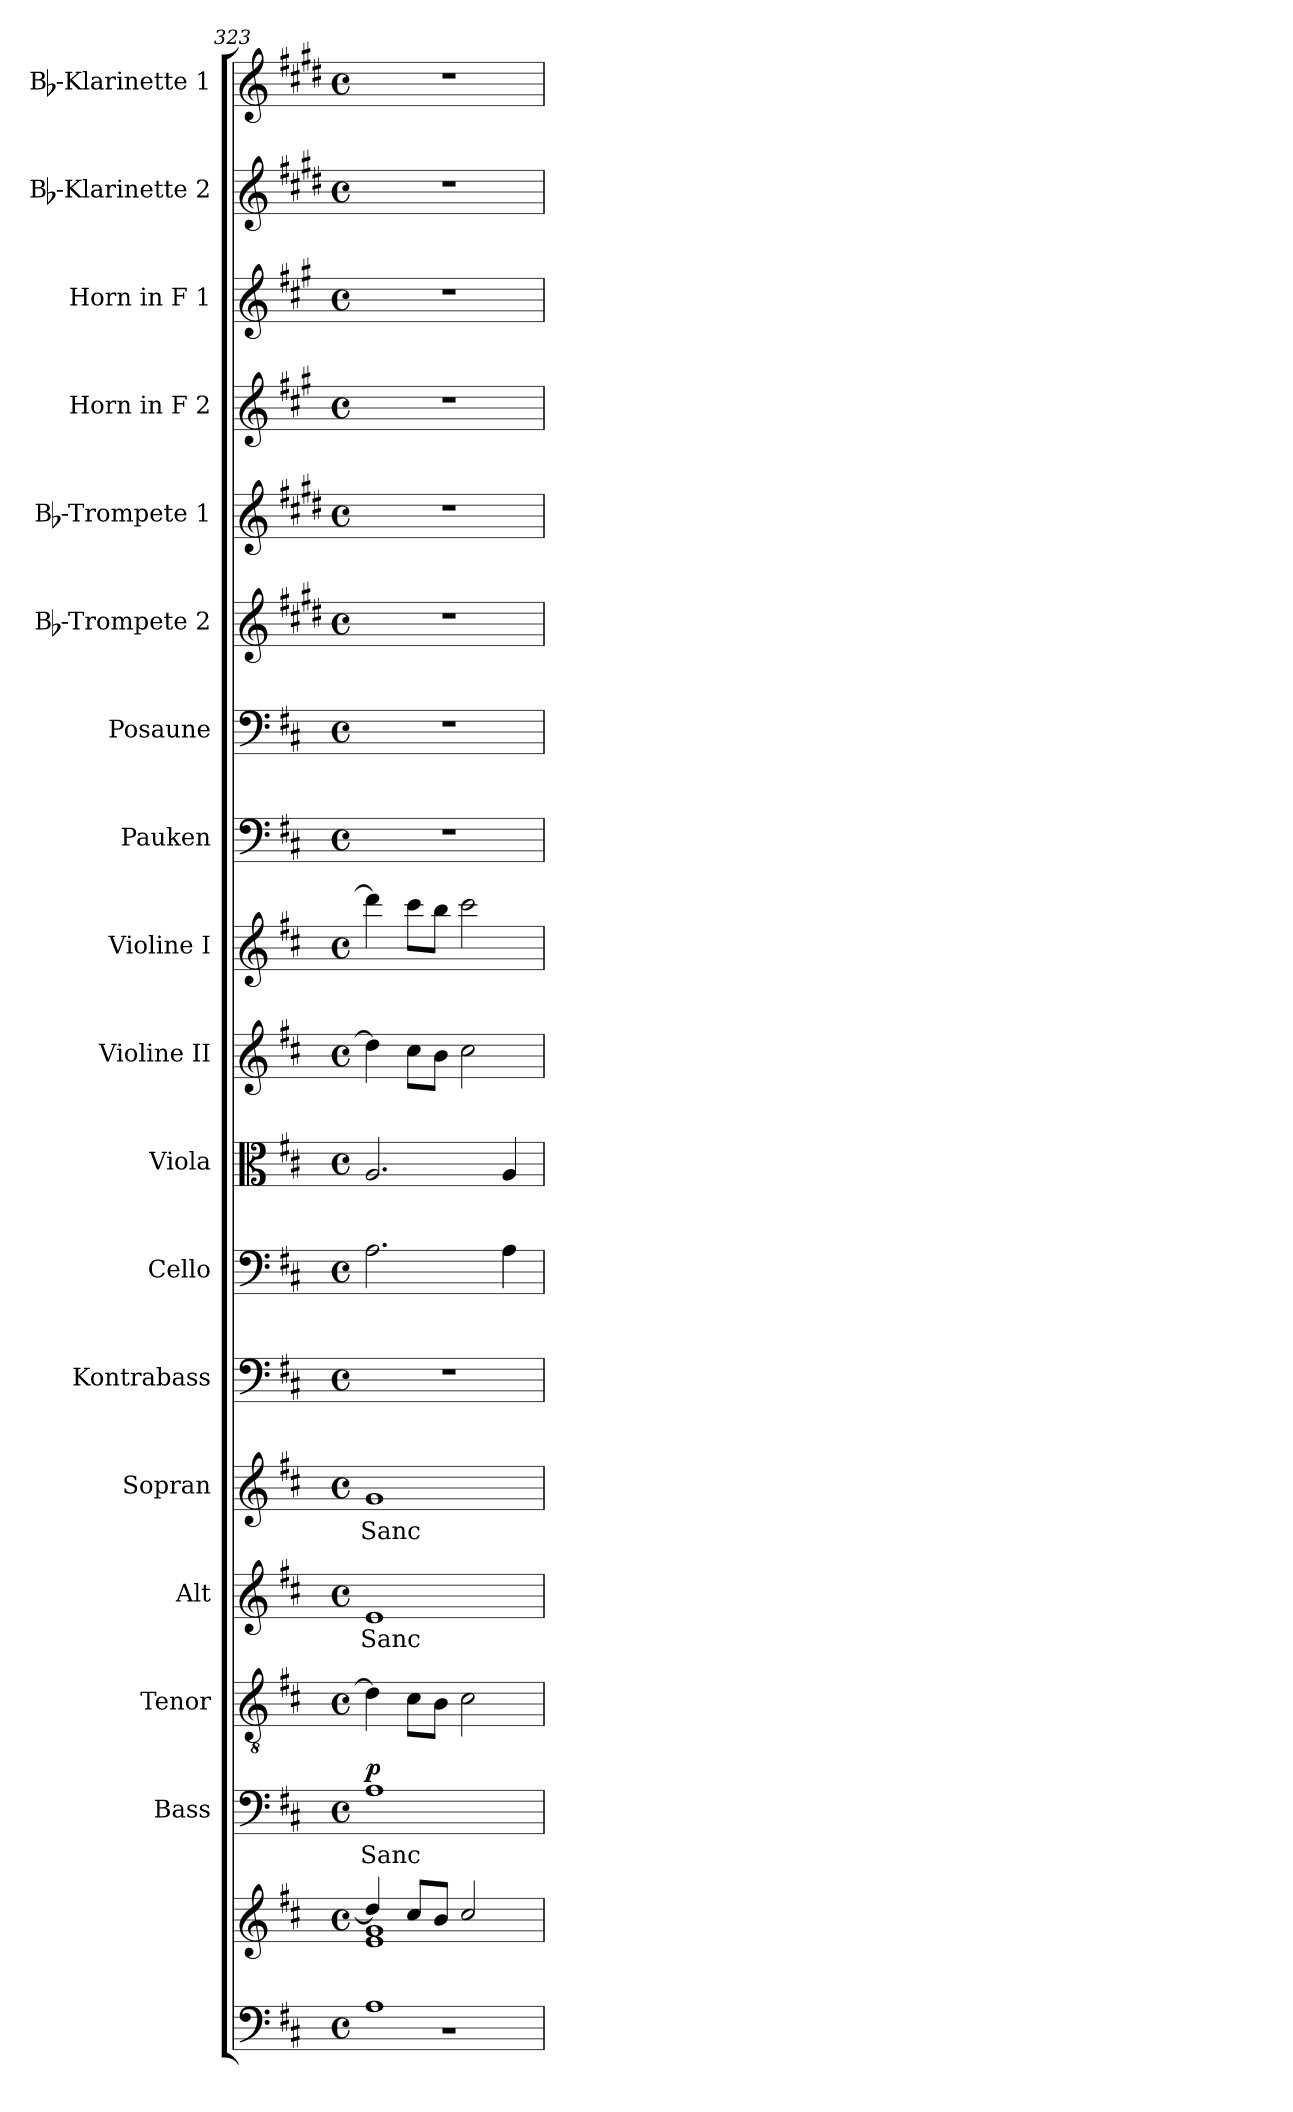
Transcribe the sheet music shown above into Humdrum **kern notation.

**kern	**kern	**kern	**text	**dynam	**kern	**kern	**text	**kern	**text	**kern	**kern	**kern	**kern	**kern	**kern	**kern	**kern	**kern	**kern	**kern	**kern	**kern
*part18	*part18	*part17	*part17	*part17	*part16	*part15	*part15	*part14	*part14	*part13	*part12	*part11	*part10	*part9	*part8	*part7	*part6	*part5	*part4	*part3	*part2	*part1
*staff19	*staff18	*staff17	*staff17	*staff17	*staff16	*staff15	*staff15	*staff14	*staff14	*staff13	*staff12	*staff11	*staff10	*staff9	*staff8	*staff7	*staff6	*staff5	*staff4	*staff3	*staff2	*staff1
*	*	*I"Bass	*	*	*I"Tenor	*I"Alt	*	*I"Sopran	*	*I"Kontrabass	*I"Cello	*I"Viola	*I"Violine II	*I"Violine I	*I"Pauken	*I"Posaune	*I"Bb-Trompete 2	*I"Bb-Trompete 1	*I"Horn in F 2	*I"Horn in F 1	*I"Bb-Klarinette 2	*I"Bb-Klarinette 1
*	*	*I'B.	*	*	*I'T.	*I'A.	*	*I'S.	*	*I'Kb.	*	*I'Vla.	*I'Vl. II	*I'Vl. I	*I'Pk.	*I'Pos.	*I'Bb Trp. 2	*I'Bb Trp. 1	*	*	*I'Bb Kl. 2	*I'Bb Kl. 1
*clefF4	*clefG2	*clefF4	*	*	*clefGv2	*clefG2	*	*clefG2	*	*clefF4	*clefF4	*clefC3	*clefG2	*clefG2	*clefF4	*clefF4	*clefG2	*clefG2	*clefG2	*clefG2	*clefG2	*clefG2
*	*	*	*	*	*	*	*	*	*	*ITrd7c12	*	*	*	*	*	*	*ITrd1c2	*ITrd1c2	*ITrd4c7	*ITrd4c7	*ITrd1c2	*ITrd1c2
*k[f#c#]	*k[f#c#]	*k[f#c#]	*	*	*k[f#c#]	*k[f#c#]	*	*k[f#c#]	*	*k[f#c#]	*k[f#c#]	*k[f#c#]	*k[f#c#]	*k[f#c#]	*k[f#c#]	*k[f#c#]	*k[f#c#]	*k[f#c#]	*k[f#c#]	*k[f#c#]	*k[f#c#]	*k[f#c#]
*D:	*D:	*D:	*	*	*D:	*D:	*	*D:	*	*D:	*D:	*D:	*D:	*D:	*D:	*D:	*D:	*D:	*D:	*D:	*D:	*D:
*M4/4	*M4/4	*M4/4	*	*	*M4/4	*M4/4	*	*M4/4	*	*M4/4	*M4/4	*M4/4	*M4/4	*M4/4	*M4/4	*M4/4	*M4/4	*M4/4	*M4/4	*M4/4	*M4/4	*M4/4
*met(c)	*met(c)	*met(c)	*	*	*met(c)	*met(c)	*	*met(c)	*	*met(c)	*met(c)	*met(c)	*met(c)	*met(c)	*met(c)	*met(c)	*met(c)	*met(c)	*met(c)	*met(c)	*met(c)	*met(c)
=323	=323	=323	=323	=323	=323	=323	=323	=323	=323	=323	=323	=323	=323	=323	=323	=323	=323	=323	=323	=323	=323	=323
*^	*^	*	*	*	*	*	*	*	*	*	*	*	*	*	*	*	*	*	*	*	*	*
!	!	!	!	!	!LO:LY:b	!LO:DY:a	!	!	!LO:LY:b	!	!LO:LY:b	!	!	!	!	!	!	!	!	!	!	!	!	!
1A	1r	4dd/]	1e 1g	1A	Sanc-	p	4d\]	1e	Sanc-	1g	Sanc-	1r	2.A\	2.A/	4dd\]	4ddd\]	1r	1r	1r	1r	1r	1r	1r	1r
.	.	8cc#/L	.	.	.	.	8c#\L	.	.	.	.	.	.	.	8cc#\L	8ccc#\L	.	.	.	.	.	.	.	.
.	.	8b/J	.	.	.	.	8B\J	.	.	.	.	.	.	.	8b\J	8bb\J	.	.	.	.	.	.	.	.
.	.	2cc#/	.	.	.	.	2c#\	.	.	.	.	.	.	.	2cc#\	2ccc#\	.	.	.	.	.	.	.	.
.	.	.	.	.	.	.	.	.	.	.	.	.	4A\	4A/	.	.	.	.	.	.	.	.	.	.
*v	*v	*	*	*	*	*	*	*	*	*	*	*	*	*	*	*	*	*	*	*	*	*	*	*
*	*v	*v	*	*	*	*	*	*	*	*	*	*	*	*	*	*	*	*	*	*	*	*	*
=	=	=	=	=	=	=	=	=	=	=	=	=	=	=	=	=	=	=	=	=	=	=
*-	*-	*-	*-	*-	*-	*-	*-	*-	*-	*-	*-	*-	*-	*-	*-	*-	*-	*-	*-	*-	*-	*-
